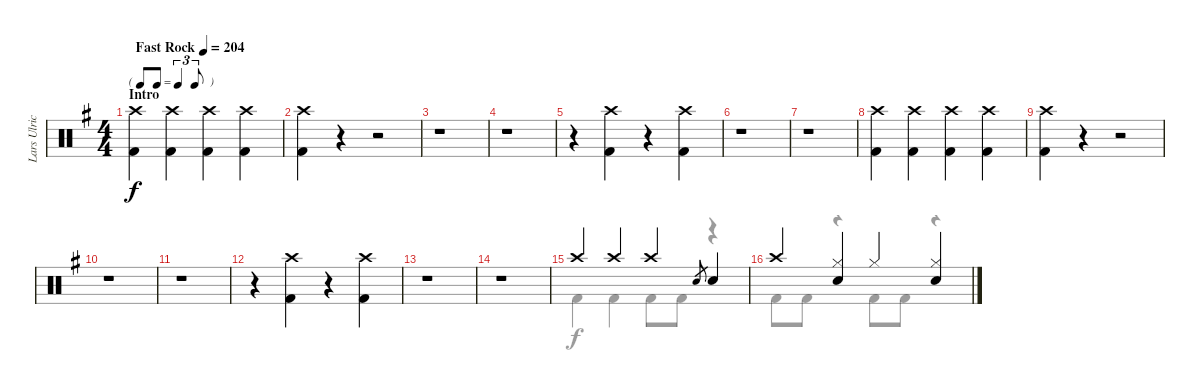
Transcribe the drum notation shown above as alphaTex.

\track ("Lars Ulrich" "Lars Ulric") {instrument percussion}
\staff {score}
\articulation defaults
\voice
\ts (4 4)
\tf triplet8th
\section ("" "Intro")
\tempo (204 "Fast Rock")
\clef neutral
\ks eminor
("Crash high (hit)" "Kick (hit) 2").4{dy f} ("Crash high (hit)" "Kick (hit) 2").4 ("Crash high (hit)" "Kick (hit) 2").4 ("Crash high (hit)" "Kick (hit) 2").4 |
("Crash high (hit)" "Kick (hit) 2").4 r.4 r.2 |
r.1 |
r.1 |
r.4 ("Crash high (hit)" "Kick (hit) 2").4 r.4 ("Crash high (hit)" "Kick (hit) 2").4 |
r.1 |
r.1 |
("Crash high (hit)" "Kick (hit) 2").4 ("Crash high (hit)" "Kick (hit) 2").4 ("Crash high (hit)" "Kick (hit) 2").4 ("Crash high (hit)" "Kick (hit) 2").4 |
("Crash high (hit)" "Kick (hit) 2").4 r.4 r.2 |
r.1 |
r.1 |
r.4 ("Crash high (hit)" "Kick (hit) 2").4 r.4 ("Crash high (hit)" "Kick (hit) 2").4 |
r.1 |
r.1 |
"Crash high (hit)".4 "Crash high (hit)".4 "Crash high (hit)".4 "Snare (hit) 2"{h}.8{gr} "Snare (hit) 2".4 |
"Crash high (hit)".4 ("Hi-Hat (closed)" "Snare (hit) 2").4 "Hi-Hat (closed)".4 ("Hi-Hat (closed)" "Snare (hit) 2").4
\voice
\clef neutral
\ottava regular
\simile none
\ks eminor
|
|
|
|
|
|
|
|
|
|
|
|
|
|
"Kick (hit) 2".4 "Kick (hit) 2".4 "Kick (hit) 2".8 "Kick (hit) 2".8 r.4 |
"Kick (hit) 2".8 "Kick (hit) 2".8 r.4 "Kick (hit) 2".8 "Kick (hit) 2".8 r.4
